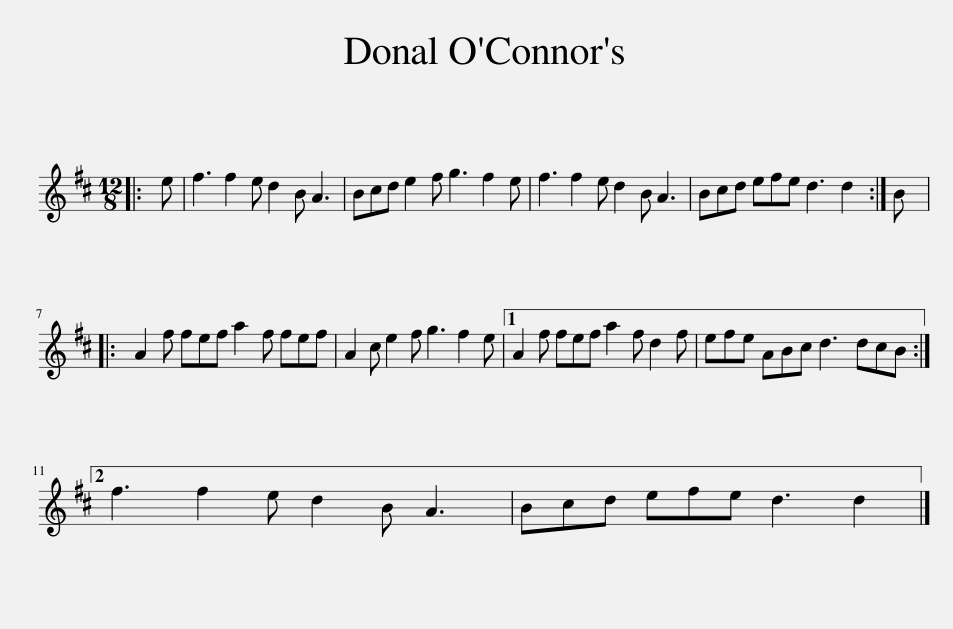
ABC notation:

X:1
L:1/8
M:12/8
I:linebreak $
K:D
V:1 treble
V:1
|: e | f3 f2 e d2 B A3 | Bcd e2 f g3 f2 e | f3 f2 e d2 B A3 | Bcd efe d3 d2 :| %5
 B |:$ A2 f fef a2 f fef | A2 c e2 f g3 f2 e |1 A2 f fef a2 f d2 f | efe ABc d3 dcB :|2$ %10
 f3 f2 e d2 B A3 | Bcd efe d3 d2 |] %12
